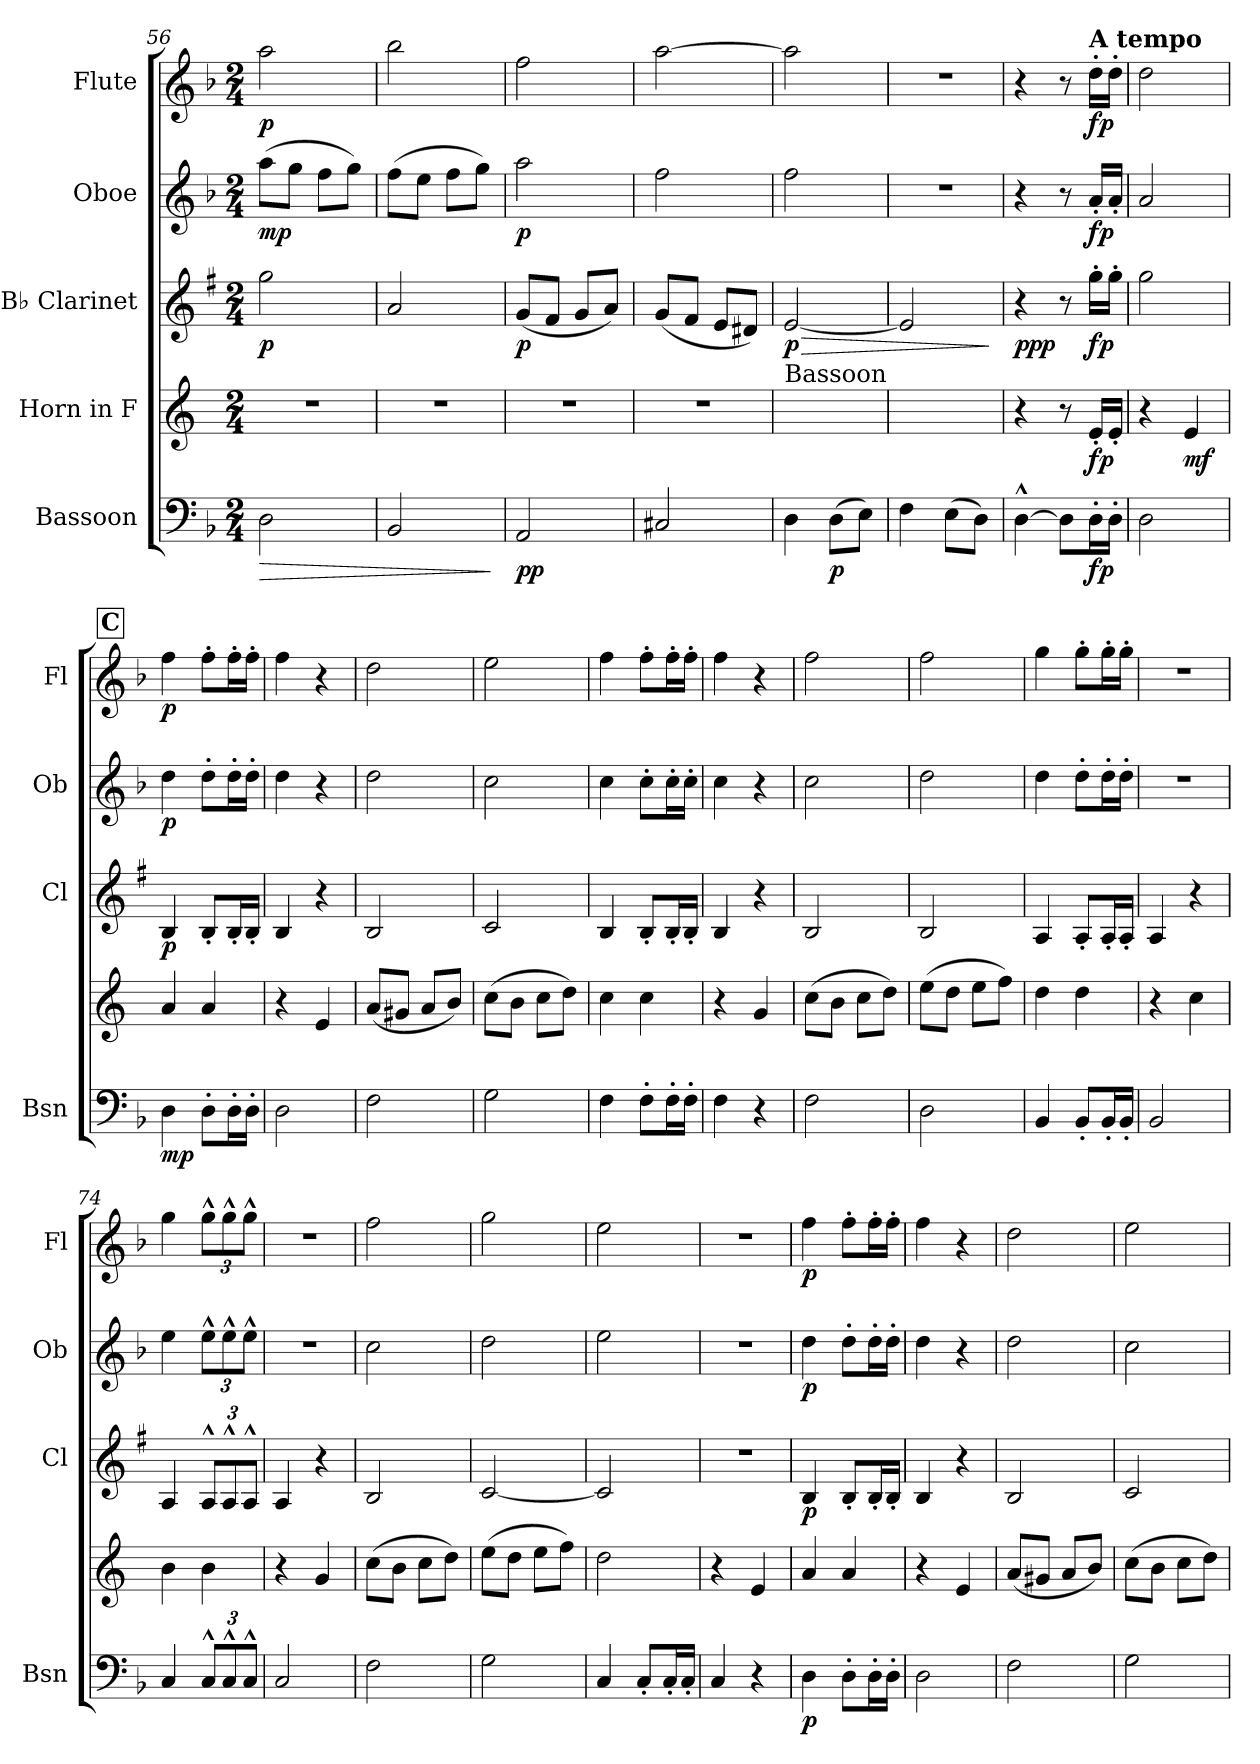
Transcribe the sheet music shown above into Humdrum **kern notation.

**kern	**dynam	**kern	**dynam	**kern	**dynam	**kern	**dynam	**kern	**dynam
*part5	*part5	*part4	*part4	*part3	*part3	*part2	*part2	*part1	*part1
*staff5	*staff5	*staff4	*staff4	*staff3	*staff3	*staff2	*staff2	*staff1	*staff1
*I"Bassoon	*	*I"Horn in F	*	*I"B♭ Clarinet	*	*I"Oboe	*	*I"Flute	*
*I'Bsn	*	*	*	*I'Cl	*	*I'Ob	*	*I'Fl	*
*clefF4	*	*clefG2	*	*clefG2	*	*clefG2	*	*clefG2	*
*	*	*ITrd4c7	*	*ITrd1c2	*	*	*	*	*
*k[b-]	*	*k[b-]	*	*k[b-]	*	*k[b-]	*	*k[b-]	*
*M2/4	*	*M2/4	*	*M2/4	*	*M2/4	*	*M2/4	*
=56	=56	=56	=56	=56	=56	=56	=56	=56	=56
!	!LO:HP:b	!	!	!	!LO:DY:b	!	!LO:DY:b	!	!LO:DY:b
2D\	>	2r	.	2ff\	p	(>8aa\L	mp	2aa\	p
.	.	.	.	.	.	8gg\J	.	.	.
.	.	.	.	.	.	8ff\L	.	.	.
.	.	.	.	.	.	8gg\J)	.	.	.
=57	=57	=57	=57	=57	=57	=57	=57	=57	=57
2BB-/	.	2r	.	2g/	.	(>8ff\L	.	2bb-\	.
.	.	.	.	.	.	8ee\J	.	.	.
.	.	.	.	.	.	8ff\L	.	.	.
.	.	.	.	.	.	8gg\J)	.	.	.
.	]	.	.	.	.	.	.	.	.
=58	=58	=58	=58	=58	=58	=58	=58	=58	=58
!	!LO:DY:b	!	!	!	!LO:DY:b	!	!LO:DY:b	!	!
2AA/	pp	2r	.	(<8f/L	p	2aa\	p	2ff\	.
.	.	.	.	8e/J	.	.	.	.	.
.	.	.	.	8f/L	.	.	.	.	.
.	.	.	.	8g/J)	.	.	.	.	.
=59	=59	=59	=59	=59	=59	=59	=59	=59	=59
2C#X/	.	2r	.	(<8f/L	.	2ff\	.	[2aa\	.
.	.	.	.	8e/J	.	.	.	.	.
.	.	.	.	8d/L	.	.	.	.	.
.	.	.	.	8c#X/J)	.	.	.	.	.
=60	=60	=60	=60	=60	=60	=60	=60	=60	=60
!	!	!LO:TX:a:t=Bassoon	!	!	!	!	!	!	!
!	!	!	!	!	!LO:HP:b	!	!	!	!
!	!	!	!	!	!LO:DY:n=1:b	!	!	!	!
4D\	.	4D/yy	.	[2d/	> p	2ff\	.	2aa\]	.
!	!LO:DY:b	!	!	!	!	!	!	!	!
(>8D\L	p	(<8D/Lyy	.	.	.	.	.	.	.
8E\J)	.	8E/Jyy)	.	.	.	.	.	.	.
=61	=61	=61	=61	=61	=61	=61	=61	=61	=61
4F\	.	4F/yy	.	2d/]	.	2r	.	2r	.
(>8E\L	.	(<8E/Lyy	.	.	.	.	.	.	.
8D\J)	.	8D/Jyy)	.	.	.	.	.	.	.
.	.	.	.	.	]	.	.	.	.
=62	=62	=62	=62	=62	=62	=62	=62	=62	=62
!	!	!	!	!	!LO:DY:b	!	!	!	!
[4D^^\	.	4r	.	4r	ppp	4r	.	4r	.
8D\L]	.	8r	.	8r	.	8r	.	8r	.
!	!	!	!	!	!	!	!	!LO:TX:a:B:t=A tempo	!
!	!LO:DY:b	!	!LO:DY:b	!	!LO:DY:b	!	!LO:DY:b	!	!LO:DY:b
16D'\L	fp	16A'/LL	fp	16ff'\LL	fp	16a'/LL	fp	16dd'\LL	fp
16D'\JJ	.	16A'/JJ	.	16ff'\JJ	.	16a'/JJ	.	16dd'\JJ	.
=63	=63	=63	=63	=63	=63	=63	=63	=63	=63
2D\	.	4r	.	2ff\	.	2a/	.	2dd\	.
!	!	!	!LO:DY:b	!	!	!	!	!	!
.	.	4A/	mf	.	.	.	.	.	.
!!LO:REH:place=s1:a:B:fs=14:t=C
=64	=64	=64	=64	=64	=64	=64	=64	=64	=64
!	!LO:DY:b	!	!	!	!LO:DY:b	!	!LO:DY:b	!	!LO:DY:b
4D\	mp	4d/	.	4A/	p	4dd\	p	4ff\	p
8D'\L	.	4d/	.	8A'/L	.	8dd'\L	.	8ff'\L	.
16D'\L	.	.	.	16A'/L	.	16dd'\L	.	16ff'\L	.
16D'\JJ	.	.	.	16A'/JJ	.	16dd'\JJ	.	16ff'\JJ	.
=65	=65	=65	=65	=65	=65	=65	=65	=65	=65
2D\	.	4r	.	4A/	.	4dd\	.	4ff\	.
.	.	4A/	.	4r	.	4r	.	4r	.
!!LO:PB:g=z
=66	=66	=66	=66	=66	=66	=66	=66	=66	=66
2F\	.	(<8d/L	.	2A/	.	2dd\	.	2dd\	.
.	.	8c#X/J	.	.	.	.	.	.	.
.	.	8d/L	.	.	.	.	.	.	.
.	.	8e/J)	.	.	.	.	.	.	.
=67	=67	=67	=67	=67	=67	=67	=67	=67	=67
2G\	.	(>8f\L	.	2B-/	.	2cc\	.	2ee\	.
.	.	8e\J	.	.	.	.	.	.	.
.	.	8f\L	.	.	.	.	.	.	.
.	.	8g\J)	.	.	.	.	.	.	.
=68	=68	=68	=68	=68	=68	=68	=68	=68	=68
4F\	.	4f\	.	4A/	.	4cc\	.	4ff\	.
8F'\L	.	4f\	.	8A'/L	.	8cc'\L	.	8ff'\L	.
16F'\L	.	.	.	16A'/L	.	16cc'\L	.	16ff'\L	.
16F'\JJ	.	.	.	16A'/JJ	.	16cc'\JJ	.	16ff'\JJ	.
=69	=69	=69	=69	=69	=69	=69	=69	=69	=69
4F\	.	4r	.	4A/	.	4cc\	.	4ff\	.
4r	.	4c/	.	4r	.	4r	.	4r	.
=70	=70	=70	=70	=70	=70	=70	=70	=70	=70
2F\	.	(>8f\L	.	2A/	.	2cc\	.	2ff\	.
.	.	8e\J	.	.	.	.	.	.	.
.	.	8f\L	.	.	.	.	.	.	.
.	.	8g\J)	.	.	.	.	.	.	.
=71	=71	=71	=71	=71	=71	=71	=71	=71	=71
2D\	.	(>8a\L	.	2A/	.	2dd\	.	2ff\	.
.	.	8g\J	.	.	.	.	.	.	.
.	.	8a\L	.	.	.	.	.	.	.
.	.	8b-\J)	.	.	.	.	.	.	.
=72	=72	=72	=72	=72	=72	=72	=72	=72	=72
4BB-/	.	4g\	.	4G/	.	4dd\	.	4gg\	.
8BB-'/L	.	4g\	.	8G'/L	.	8dd'\L	.	8gg'\L	.
16BB-'/L	.	.	.	16G'/L	.	16dd'\L	.	16gg'\L	.
16BB-'/JJ	.	.	.	16G'/JJ	.	16dd'\JJ	.	16gg'\JJ	.
=73	=73	=73	=73	=73	=73	=73	=73	=73	=73
2BB-/	.	4r	.	4G/	.	2r	.	2r	.
.	.	4f\	.	4r	.	.	.	.	.
=74	=74	=74	=74	=74	=74	=74	=74	=74	=74
4C/	.	4e\	.	4G/	.	4ee\	.	4gg\	.
*Xbrackettup	*	*	*	*Xbrackettup	*	*Xbrackettup	*	*Xbrackettup	*
12C^^/L	.	4e\	.	12G^^/L	.	12ee^^\L	.	12gg^^\L	.
12C^^/	.	.	.	12G^^/	.	12ee^^\	.	12gg^^\	.
12C^^/J	.	.	.	12G^^/J	.	12ee^^\J	.	12gg^^\J	.
=75	=75	=75	=75	=75	=75	=75	=75	=75	=75
2C/	.	4r	.	4G/	.	2r	.	2r	.
.	.	4c/	.	4r	.	.	.	.	.
!!LO:LB:g=z
=76	=76	=76	=76	=76	=76	=76	=76	=76	=76
2F\	.	(>8f\L	.	2A/	.	2cc\	.	2ff\	.
.	.	8e\J	.	.	.	.	.	.	.
.	.	8f\L	.	.	.	.	.	.	.
.	.	8g\J)	.	.	.	.	.	.	.
=77	=77	=77	=77	=77	=77	=77	=77	=77	=77
2G\	.	(>8a\L	.	[2B-/	.	2dd\	.	2gg\	.
.	.	8g\J	.	.	.	.	.	.	.
.	.	8a\L	.	.	.	.	.	.	.
.	.	8b-\J)	.	.	.	.	.	.	.
=78	=78	=78	=78	=78	=78	=78	=78	=78	=78
4C/	.	2g\	.	2B-/]	.	2ee\	.	2ee\	.
8C'/L	.	.	.	.	.	.	.	.	.
16C'/L	.	.	.	.	.	.	.	.	.
16C'/JJ	.	.	.	.	.	.	.	.	.
=79	=79	=79	=79	=79	=79	=79	=79	=79	=79
4C/	.	4r	.	2r	.	2r	.	2r	.
4r	.	4A/	.	.	.	.	.	.	.
=80	=80	=80	=80	=80	=80	=80	=80	=80	=80
!	!LO:DY:b	!	!	!	!LO:DY:b	!	!LO:DY:b	!	!LO:DY:b
4D\	p	4d/	.	4A/	p	4dd\	p	4ff\	p
8D'\L	.	4d/	.	8A'/L	.	8dd'\L	.	8ff'\L	.
16D'\L	.	.	.	16A'/L	.	16dd'\L	.	16ff'\L	.
16D'\JJ	.	.	.	16A'/JJ	.	16dd'\JJ	.	16ff'\JJ	.
=81	=81	=81	=81	=81	=81	=81	=81	=81	=81
2D\	.	4r	.	4A/	.	4dd\	.	4ff\	.
.	.	4A/	.	4r	.	4r	.	4r	.
=82	=82	=82	=82	=82	=82	=82	=82	=82	=82
2F\	.	(<8d/L	.	2A/	.	2dd\	.	2dd\	.
.	.	8c#X/J	.	.	.	.	.	.	.
.	.	8d/L	.	.	.	.	.	.	.
.	.	8e/J)	.	.	.	.	.	.	.
=83	=83	=83	=83	=83	=83	=83	=83	=83	=83
2G\	.	(>8f\L	.	2B-/	.	2cc\	.	2ee\	.
.	.	8e\J	.	.	.	.	.	.	.
.	.	8f\L	.	.	.	.	.	.	.
.	.	8g\J)	.	.	.	.	.	.	.
=	=	=	=	=	=	=	=	=	=
*-	*-	*-	*-	*-	*-	*-	*-	*-	*-
